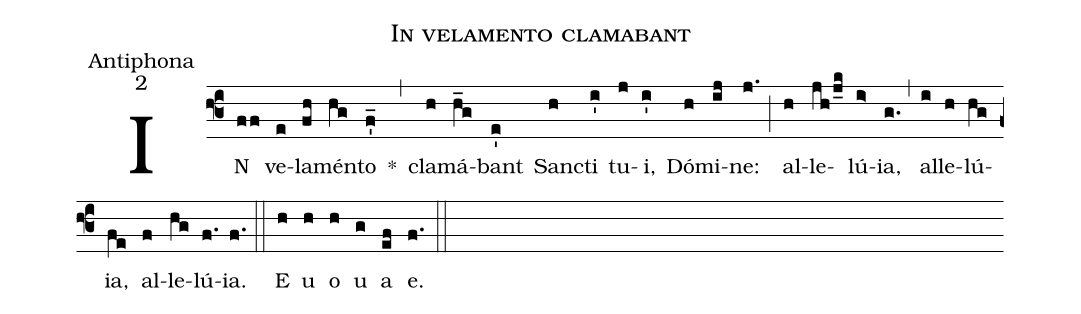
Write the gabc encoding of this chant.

name:In velamento clamabant;
office-part:Antiphona;
mode:2;
%%
(f3)IN(ff) ve(e)la(fh)mén(hg)to(f'_) *(,) cla(h)má(h_g)bant(e') Sanc(h)ti(i') tu(j)i,(i')  Dó(h)mi(ij)ne:(j.) (;) al(h)le(jh/j_k)lú(i>)ia,(g.) (,) al(i)le(h)lú(hg)ia,(fe) al(f)le(hg)lú(f.)ia.(f.) (::) E(h) u(h) o(h) u(g) a(ef) e.(f.) (::)
